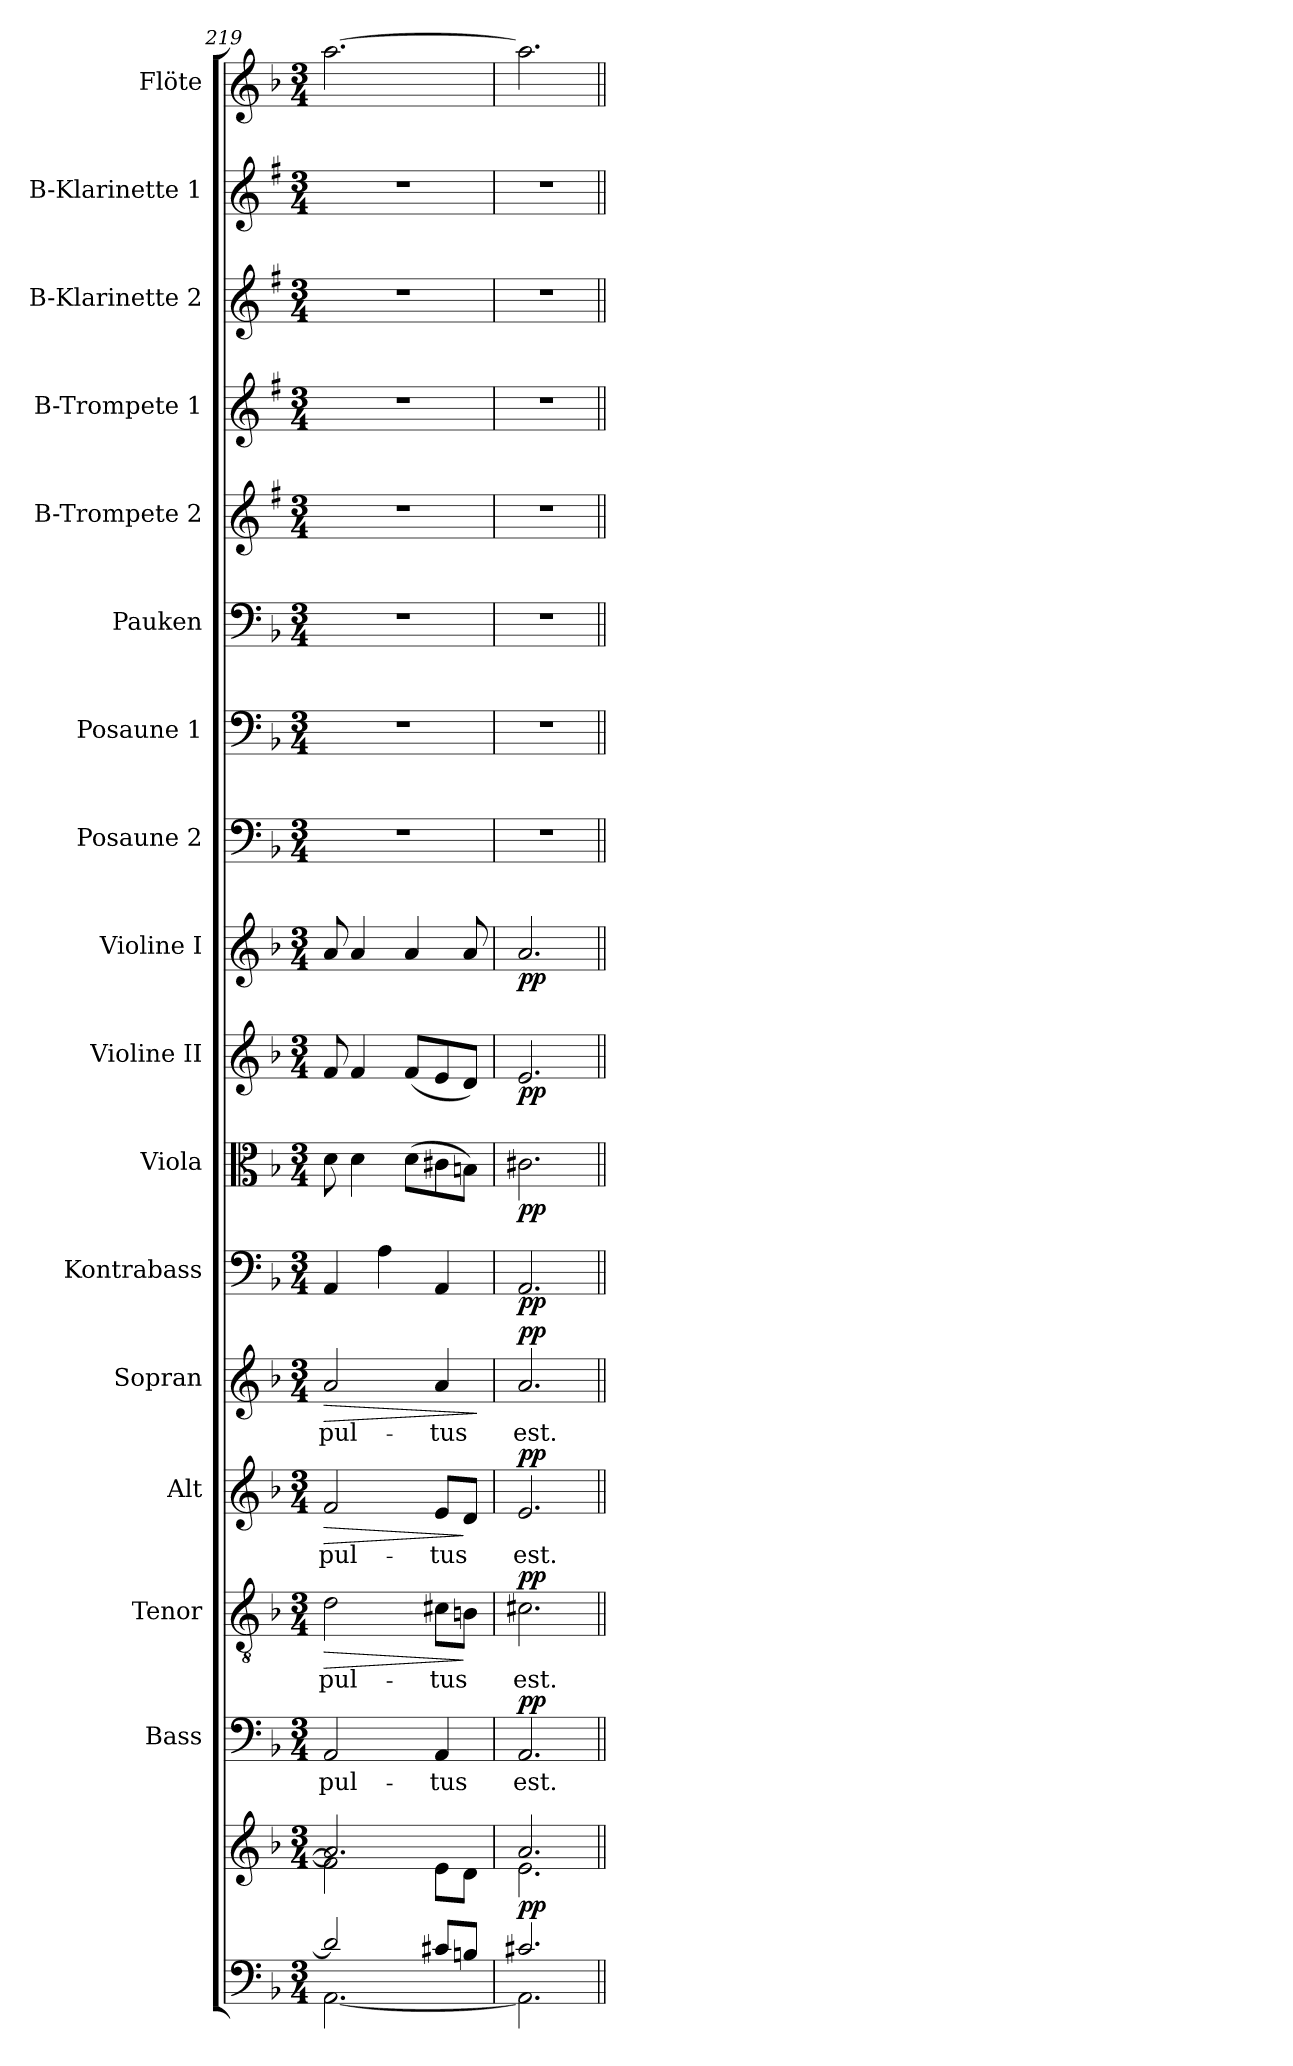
**kern	**kern	**dynam	**kern	**text	**dynam	**kern	**text	**dynam	**kern	**text	**dynam	**kern	**text	**dynam	**kern	**dynam	**kern	**dynam	**kern	**dynam	**kern	**dynam	**kern	**kern	**kern	**kern	**kern	**kern	**kern	**kern
*part17	*part17	*part17	*part16	*part16	*part16	*part15	*part15	*part15	*part14	*part14	*part14	*part13	*part13	*part13	*part12	*part12	*part11	*part11	*part10	*part10	*part9	*part9	*part8	*part7	*part6	*part5	*part4	*part3	*part2	*part1
*staff18	*staff17	*staff17/18	*staff16	*staff16	*staff16	*staff15	*staff15	*staff15	*staff14	*staff14	*staff14	*staff13	*staff13	*staff13	*staff12	*staff12	*staff11	*staff11	*staff10	*staff10	*staff9	*staff9	*staff8	*staff7	*staff6	*staff5	*staff4	*staff3	*staff2	*staff1
*	*	*	*I"Bass	*	*	*I"Tenor	*	*	*I"Alt	*	*	*I"Sopran	*	*	*I"Kontrabass	*	*I"Viola	*	*I"Violine II	*	*I"Violine I	*	*I"Posaune 2	*I"Posaune 1	*I"Pauken	*I"B-Trompete 2	*I"B-Trompete 1	*I"B-Klarinette 2	*I"B-Klarinette 1	*I"Flöte
*	*	*	*I'B.	*	*	*I'T.	*	*	*I'A.	*	*	*I'S.	*	*	*I'Kb.	*	*I'Vla.	*	*I'Vl. II	*	*I'Vl. I	*	*I'Pos. 2	*I'Pos. 1	*I'Pk.	*I'B Trp. 2	*I'B Trp. 1	*I'B Kl. 2	*I'B Kl. 1	*I'Fl.
*clefF4	*clefG2	*	*clefF4	*	*	*clefGv2	*	*	*clefG2	*	*	*clefG2	*	*	*clefF4	*	*clefC3	*	*clefG2	*	*clefG2	*	*clefF4	*clefF4	*clefF4	*clefG2	*clefG2	*clefG2	*clefG2	*clefG2
*	*	*	*	*	*	*	*	*	*	*	*	*	*	*	*ITrd7c12	*	*	*	*	*	*	*	*	*	*	*ITrd1c2	*ITrd1c2	*ITrd1c2	*ITrd1c2	*
*k[b-]	*k[b-]	*	*k[b-]	*	*	*k[b-]	*	*	*k[b-]	*	*	*k[b-]	*	*	*k[b-]	*	*k[b-]	*	*k[b-]	*	*k[b-]	*	*k[b-]	*k[b-]	*k[b-]	*k[b-]	*k[b-]	*k[b-]	*k[b-]	*k[b-]
*F:	*F:	*	*F:	*	*	*F:	*	*	*F:	*	*	*F:	*	*	*F:	*	*F:	*	*F:	*	*F:	*	*F:	*F:	*F:	*F:	*F:	*F:	*F:	*F:
*M3/4	*M3/4	*	*M3/4	*	*	*M3/4	*	*	*M3/4	*	*	*M3/4	*	*	*M3/4	*	*M3/4	*	*M3/4	*	*M3/4	*	*M3/4	*M3/4	*M3/4	*M3/4	*M3/4	*M3/4	*M3/4	*M3/4
=219	=219	=219	=219	=219	=219	=219	=219	=219	=219	=219	=219	=219	=219	=219	=219	=219	=219	=219	=219	=219	=219	=219	=219	=219	=219	=219	=219	=219	=219	=219
*^	*^	*	*	*	*	*	*	*	*	*	*	*	*	*	*	*	*	*	*	*	*	*	*	*	*	*	*	*	*	*
!	!	!	!	!	!	!LO:LY:b	!	!	!LO:LY:b	!LO:HP:b	!	!LO:LY:b	!LO:HP:b	!	!LO:LY:b	!LO:HP:b	!	!	!	!	!	!	!	!	!	!	!	!	!	!	!	!
2d/]	[<2.AA\	2.a/]	2f\]	.	2AA/	-pul-	.	2d\	-pul-	>	2f/	-pul-	>	2a/	-pul-	>	4AAA/	.	8d\	.	8f/	.	8a/	.	2.r	2.r	2.r	2.r	2.r	2.r	2.r	[2.aa\
.	.	.	.	.	.	.	.	.	.	.	.	.	.	.	.	.	.	.	4d\	.	4f/	.	4a/	.	.	.	.	.	.	.	.	.
.	.	.	.	.	.	.	.	.	.	.	.	.	.	.	.	.	4AA\	.	.	.	.	.	.	.	.	.	.	.	.	.	.	.
.	.	.	.	.	.	.	.	.	.	.	.	.	.	.	.	.	.	.	(>8d\L	.	(<8f/L	.	4a/	.	.	.	.	.	.	.	.	.
!	!	!	!	!	!	!LO:LY:b	!	!	!LO:LY:b	!	!	!LO:LY:b	!	!	!LO:LY:b	!	!	!	!	!	!	!	!	!	!	!	!	!	!	!	!	!
8c#X/L	.	.	8e\L	.	4AA/	-tus	.	8c#X\L	-tus	.	8e/L	-tus	.	4a/	-tus	.	4AAA/	.	8c#X\	.	8e/	.	.	.	.	.	.	.	.	.	.	.
8Bn/J	.	.	8d\J	.	.	.	.	8Bn\J	.	]	8d/J	.	]	.	.	.	.	.	8Bn\J)	.	8d/J)	.	8a/	.	.	.	.	.	.	.	.	.
*v	*v	*	*	*	*	*	*	*	*	*	*	*	*	*	*	*	*	*	*	*	*	*	*	*	*	*	*	*	*	*	*	*
*	*v	*v	*	*	*	*	*	*	*	*	*	*	*	*	*	*	*	*	*	*	*	*	*	*	*	*	*	*	*	*	*
.	.	.	.	.	.	.	.	.	.	.	.	.	.	]	.	.	.	.	.	.	.	.	.	.	.	.	.	.	.	.
!!LO:PB:g=z
=220	=220	=220	=220	=220	=220	=220	=220	=220	=220	=220	=220	=220	=220	=220	=220	=220	=220	=220	=220	=220	=220	=220	=220	=220	=220	=220	=220	=220	=220	=220
*^	*^	*	*	*	*	*	*	*	*	*	*	*	*	*	*	*	*	*	*	*	*	*	*	*	*	*	*	*	*	*
!	!	!	!	!LO:DY:b	!	!LO:LY:b	!LO:DY:a	!	!LO:LY:b	!LO:DY:a	!	!LO:LY:b	!LO:DY:a	!	!LO:LY:b	!LO:DY:a	!	!LO:DY:b	!	!LO:DY:b	!	!LO:DY:b	!	!LO:DY:b	!	!	!	!	!	!	!	!
2.c#X/	2.AA\]	2.a/	2.e\	pp	2.AA/	est.	pp	2.c#X\	est.	pp	2.e/	est.	pp	2.a/	est.	pp	2.AAA/	pp	2.c#X\	pp	2.e/	pp	2.a/	pp	2.r	2.r	2.r	2.r	2.r	2.r	2.r	2.aa\]
*v	*v	*	*	*	*	*	*	*	*	*	*	*	*	*	*	*	*	*	*	*	*	*	*	*	*	*	*	*	*	*	*	*
*	*v	*v	*	*	*	*	*	*	*	*	*	*	*	*	*	*	*	*	*	*	*	*	*	*	*	*	*	*	*	*	*
=||	=||	=||	=||	=||	=||	=||	=||	=||	=||	=||	=||	=||	=||	=||	=||	=||	=||	=||	=||	=||	=||	=||	=||	=||	=||	=||	=||	=||	=||	=||
*-	*-	*-	*-	*-	*-	*-	*-	*-	*-	*-	*-	*-	*-	*-	*-	*-	*-	*-	*-	*-	*-	*-	*-	*-	*-	*-	*-	*-	*-	*-
